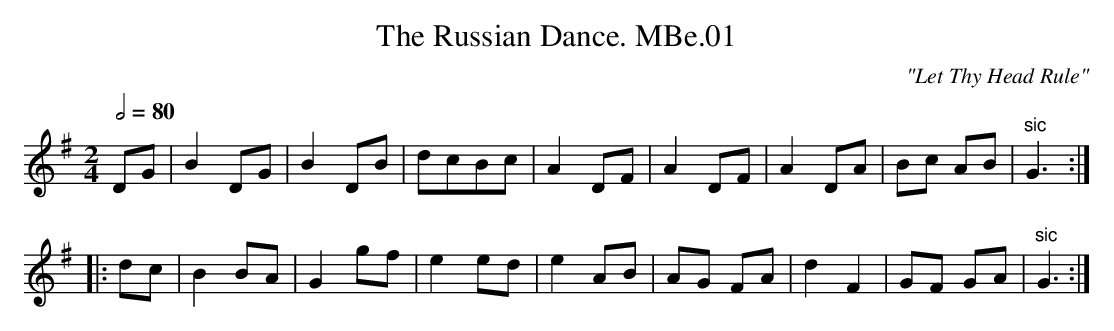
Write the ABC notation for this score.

X:1
T:Russian Dance. MBe.01, The
M:2/4
L:1/8
Q:1/2=80
C:"Let Thy Head Rule"
K:G
DG|B2 DG|B2 DB|dcBc|A2 DF|A2 DF|A2 DA|Bc AB|"^sic"G3:|
|:dc|B2 BA|G2 gf|e2 ed|e2 AB|AG FA|d2 F2|GF GA|"^sic"G3:|
